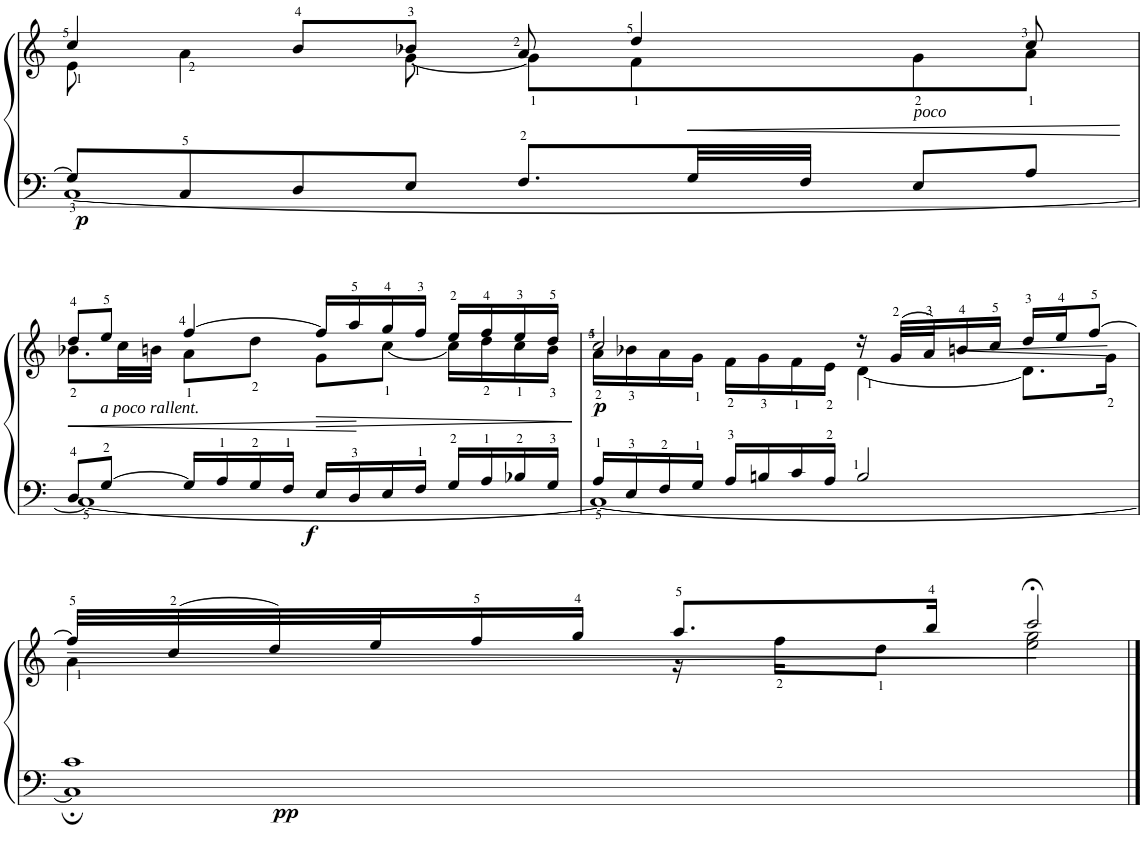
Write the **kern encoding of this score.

**kern	**kern	**dynam
*part1	*part1	*part1
*staff2	*staff1	*staff1/2
*I"Piano	*	*
*I'Pno	*	*
!!LO:PB:g=z
*clefF4	*clefG2	*
*k[]	*k[]	*
*M4/4	*M4/4	*
*met(c)	*met(c)	*
=24	=24	=24
*^	*^	*
!	!	!	!	!LO:DY:b=2
8G/L]	[1C	4cc/	8e\	p
8C/	.	.	4a\	.
8D/	.	8b/L	.	.
8E/J	.	8b-X/J	[8g\	.
8.F/L	.	8a/	8g\L]	.
.	.	4dd/	8f\	.
32G/LL	.	.	.	.
32F/JJJ	.	.	.	.
!LO:TX:a:i:t=poco	!	!	!	!
8E/L	.	.	8g\	.
8A/J	.	8cc/	8a\J	.
!!LO:LB:g=z	!!
=25	=25	=25	=25	=25
8D/L	1C_	8dd/L	8.b-X\L	.
!LO:TX:a:i:t=a poco rallent.	!	!	!	!
[8G/J	.	8ee/J	.	.
.	.	.	32cc\LL	.
.	.	.	32bn\JJJ	.
16G/LL]	.	[4ff/	8a\L	.
16A/	.	.	.	.
16G/	.	.	8dd\J	.
16F/JJ	.	.	.	.
!	!	!	!	!LO:DY:b=2
16E/LL	.	16ff/LL]	8g\L	f
16D/	.	16aa/	.	.
16E/	.	16gg/	[8cc\J	.
16F/JJ	.	16ff/JJ	.	.
16G/LL	.	16ee/LL	16cc\LL]	.
16A/	.	16ff/	16dd\	.
16B-X/	.	16ee/	16cc\	.
16G/JJ	.	16dd/JJ	16b\JJ	.
=26	=26	=26	=26	=26
!	!	!	!	!LO:DY:b
16A/LL	1C_	2cc/	16a\LL	p
16E/	.	.	16b-X\	.
16F/	.	.	16a\	.
16G/JJ	.	.	16g\JJ	.
16A/LL	.	.	16f\LL	.
16Bn/	.	.	16g\	.
16c/	.	.	16f\	.
16A/JJ	.	.	16e\JJ	.
2B/	.	16r	[4d\	.
.	.	(32g/LLL	.	.
.	.	32a/J)	.	.
!	!	!	!	!LO:HP:b
.	.	16bn/	.	<
.	.	16cc/JJ	.	.
.	.	16dd/LL	8.d\L]	.
.	.	16ee/J	.	.
.	.	[8ff/J	.	.
.	.	.	16g\Jk	.
*v	*v	*	*	*
*	*v	*v	*
.	.	[
!!LO:LB:g=z
=27	=27	=27
*^	*	*
!	!	!	!LO:HP:b
*	*	*^	*
!	!	!	!	!LO:DY:n=1:b=2
1c;	1C]	32ff/LLL]	4a\	> pp
.	.	(32cc/	.	.
.	.	32dd/)	.	.
.	.	32ee/J	.	.
.	.	16ff/	.	.
.	.	16gg/JJ	.	.
.	.	8.aa/L	16r	.
.	.	.	16ff\KL	.
.	.	.	8dd\J	.
.	.	16bb/Jk	.	.
.	.	2ccc;</	2ee\ 2gg\	.
*v	*v	*	*	*
*	*v	*v	*
.	.	]
==	==	==
*-	*-	*-
